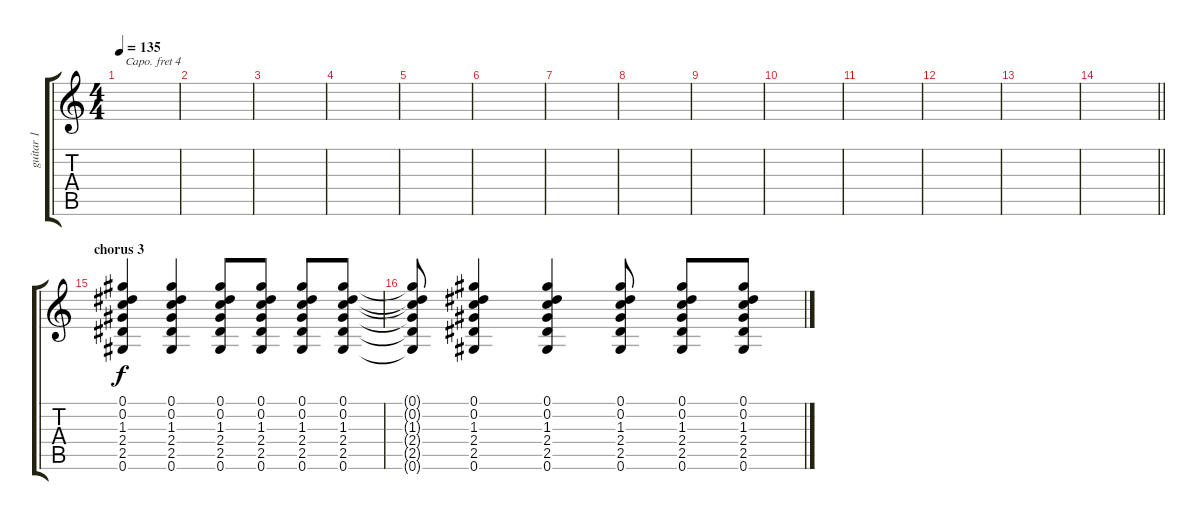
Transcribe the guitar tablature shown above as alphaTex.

\track ("guitar 1 " "guitar 1 ") {instrument electricguitarjazz}
\staff {score tabs}
\capo 4
\tuning (E4 B3 G3 D3 A2 E2) {hide}
\ts (4 4)
\tempo 135
\clef g2
\ks c
|
|
|
|
|
|
|
|
|
|
|
|
|
\barLineRight lightlight
|
\section ("" "chorus 3")
(0.1 0.2 1.3 2.4 2.5 0.6).4 (0.1 0.2 1.3 2.4 2.5 0.6).4 (0.1 0.2 1.3 2.4 2.5 0.6).8 (0.1 0.2 1.3 2.4 2.5 0.6).8 (0.1 0.2 1.3 2.4 2.5 0.6).8 (0.1 0.2 1.3 2.4 2.5 0.6).8 |
(0.1{t} 0.2{t} 1.3{t} 2.4{t} 2.5{t} 0.6{t}).8 (0.1 0.2 1.3 2.4 2.5 0.6).4 (0.1 0.2 1.3 2.4 2.5 0.6).4 (0.1 0.2 1.3 2.4 2.5 0.6).8 (0.1 0.2 1.3 2.4 2.5 0.6).8 (0.1 0.2 1.3 2.4 2.5 0.6).8
